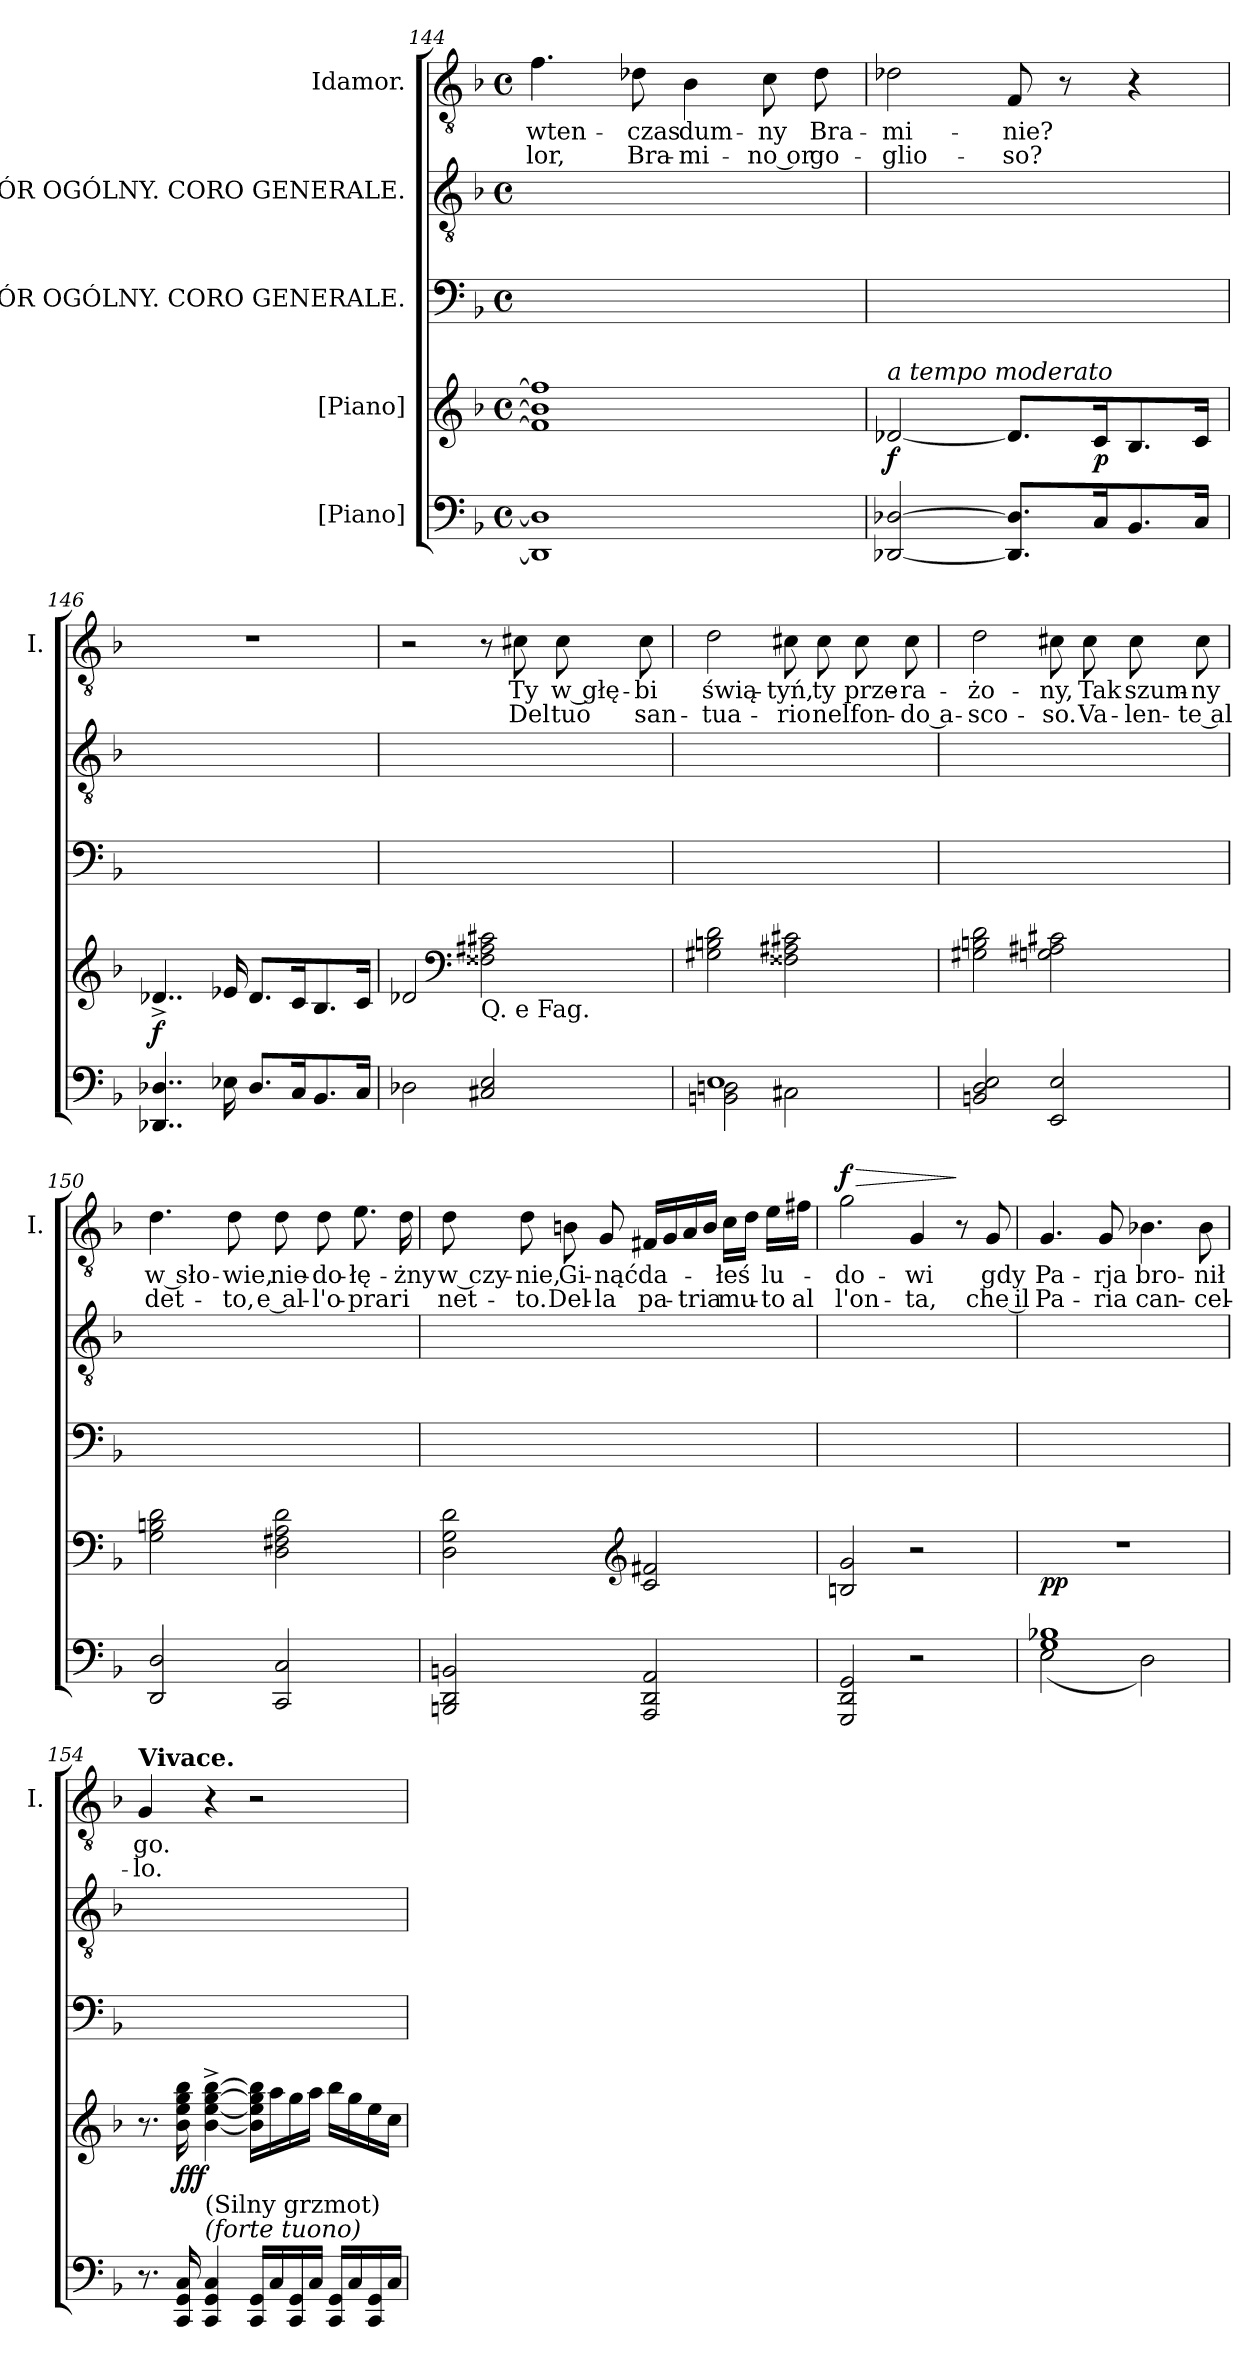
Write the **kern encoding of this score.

**kern	**kern	**dynam	**kern	**kern	**kern	**text	**text	**dynam
*part5	*part4	*part4	*part3	*part2	*part1	*part1	*part1	*part1
*staff5	*staff4	*staff4	*staff3	*staff2	*staff1	*staff1	*staff1	*staff1
*I"[Piano]	*I"[Piano]	*	*I"CHÓR OGÓLNY. CORO GENERALE.	*I"CHÓR OGÓLNY. CORO GENERALE.	*I"Idamor.	*	*	*
*	*	*	*	*	*I'I.	*	*	*
*clefF4	*clefG2	*	*clefF4	*clefGv2	*clefGv2	*	*	*
*k[b-]	*k[b-]	*	*k[b-]	*k[b-]	*k[b-]	*	*	*
*M4/4	*M4/4	*	*M4/4	*M4/4	*M4/4	*	*	*
*met(c)	*met(c)	*	*met(c)	*met(c)	*met(c)	*	*	*
=144	=144	=144	=144	=144	=144	=144	=144	=144
1DD-] 1D-]	1f] 1b-] 1ff]	.	1ryy	1ryy	4.f\	wten-	-lor,	.
.	.	.	.	.	8d-X\	-czas	Bra-	.
.	.	.	.	.	4B-\	dum-	-mi-	.
.	.	.	.	.	8c\	-ny	-no or-	.
.	.	.	.	.	8d-\	Bra-	-go-	.
=145	=145	=145	=145	=145	=145	=145	=145	=145
!	!LO:TX:a:i:t=a tempo moderato	!	!	!	!	!	!	!
[2DD-X/ [2D-X/	[2d-X/	f	1ryy	1ryy	2d-X\	-mi-	-glio-	.
8.DD-]/ 8.D-]/L	8.d-/L]	.	.	.	8F/	-nie?	-so?	.
.	.	.	.	.	8r	.	.	.
16C/K	16c/K	p	.	.	.	.	.	.
8.BB-/	8.B-/	.	.	.	4r	.	.	.
16C/Jk	16c/Jk	.	.	.	.	.	.	.
=146	=146	=146	=146	=146	=146	=146	=146	=146
4..DD-X/ 4..D-X/	4..d-X^/	f	1ryy	1ryy	1r	.	.	.
16E-X\	16e-X/	.	.	.	.	.	.	.
8.D-/L	8.d-/L	.	.	.	.	.	.	.
16C/K	16c/K	.	.	.	.	.	.	.
8.BB-/	8.B-/	.	.	.	.	.	.	.
16C/Jk	16c/Jk	.	.	.	.	.	.	.
=147	=147	=147	=147	=147	=147	=147	=147	=147
2D-X\	2d-X/	.	1ryy	1ryy	2r	.	.	.
*	*clefF4	*	*	*	*	*	*	*
!	!LO:TX:b:t=Q. e Fag.	!	!	!	!	!	!	!
2C#X/ 2E/	2F##X\ 2A#X\ 2c#X\	.	.	.	8r	.	.	.
.	.	.	.	.	8c#X\	Ty	Del	.
.	.	.	.	.	8c#\	w głę-	tuo	.
.	.	.	.	.	8c#\	-bi	san-	.
=148	=148	=148	=148	=148	=148	=148	=148	=148
*^	*	*	*	*	*	*	*	*
1E	2BBn\ 2Dn\	2G#X\ 2Bn\ 2d\	.	1ryy	1ryy	2d\	świą-	-tua-	.
.	2C#X\	2F##X\ 2A#X\ 2c#X\	.	.	.	8c#X\	-tyń,	-rio	.
.	.	.	.	.	.	8c#\	ty	nel	.
.	.	.	.	.	.	8c#\	prze-	fon-	.
.	.	.	.	.	.	8c#\	-ra-	-do a-	.
*v	*v	*	*	*	*	*	*	*	*
=149	=149	=149	=149	=149	=149	=149	=149	=149
2BBn/ 2D/ 2E/	2G#X\ 2Bn\ 2d\	.	1ryy	1ryy	2d\	-żo-	-sco-	.
2EE/ 2E/	2Gn\ 2A#X\ 2c#X\	.	.	.	8c#X\	-ny,	-so.	.
.	.	.	.	.	8c#\	Tak	Va-	.
.	.	.	.	.	8c#\	szum-	-len-	.
.	.	.	.	.	8c#\	-ny	-te al	.
=150	=150	=150	=150	=150	=150	=150	=150	=150
2DD/ 2D/	2G\ 2Bn\ 2d\	.	1ryy	1ryy	4.d\	w sło-	det-	.
.	.	.	.	.	8d\	-wie,	-to,	.
2CC/ 2C/	2D\ 2F#X\ 2A\ 2d\	.	.	.	8d\	nie-	e al-	.
.	.	.	.	.	8d\	-do-	-l'o-	.
.	.	.	.	.	8.e\	-łę-	-prar	.
.	.	.	.	.	16d\	-żny	i	.
=151	=151	=151	=151	=151	=151	=151	=151	=151
2BBBn/ 2DD/ 2BBn/	2D\ 2G\ 2d\	.	1ryy	1ryy	8d\	w czy-	net-	.
.	.	.	.	.	8d\	-nie,	-to.	.
.	.	.	.	.	8Bn\	Gi-	Del-	.
.	.	.	.	.	8G/	-nąć	-la	.
*	*clefG2	*	*	*	*	*	*	*
2AAA/ 2DD/ 2AA/	2c/ 2f#X/	.	.	.	16F#X/LL	da-	pa-	.
.	.	.	.	.	16G/	.	.	.
.	.	.	.	.	16A/	.	-tria	.
.	.	.	.	.	16B/JJ	.	.	.
.	.	.	.	.	16c\LL	-łeś	mu-	.
.	.	.	.	.	16d\JJ	.	.	.
.	.	.	.	.	16e\LL	lu-	-to	.
.	.	.	.	.	16f#X\JJ	.	al	.
=152	=152	=152	=152	=152	=152	=152	=152	=152
!	!	!	!	!	!	!	!	!LO:HP:a
!	!	!	!	!	!	!	!	!LO:DY:n=1:a
2GGG/ 2DD/ 2GG/	2Bn/ 2g/	.	1ryy	1ryy	2g\	-do-	l'on-	> f
2r	2r	.	.	.	4G/	-wi	-ta,	.
.	.	.	.	.	8r	.	.	]
.	.	.	.	.	8G/	gdy	che il	.
=153	=153	=153	=153	=153	=153	=153	=153	=153
*^	*	*	*	*	*	*	*	*
1G 1B-X	(2E\	1r	pp	1ryy	1ryy	4.G/	Pa-	Pa-	.
.	.	.	.	.	.	8G/	-rja	-ria	.
.	2D\)	.	.	.	.	4.B-X\	bro-	can-	.
.	.	.	.	.	.	8B-\	-nił	-cel-	.
*v	*v	*	*	*	*	*	*	*	*
=154	=154	=154	=154	=154	=154	=154	=154	=154
!	!	!	!	!	!LO:TX:a:B:t=Vivace.	!	!	!
8.r	8.r	.	1ryy	1ryy	4G/	go.	-lo.	.
16CC/ 16GG/ 16C/	16b-\ 16ee\ 16gg\ 16bb-\	fff	.	.	.	.	.	.
!	!LO:TX:b:t=(Silny grzmot)	!	!	!	!	!	!	!
!	!LO:TX:b:i:t=(forte tuono)	!	!	!	!	!	!	!
4CC/ 4GG/ 4C/	[4b-^\ [4ee^\ [4gg^\ [4bb-^\	.	.	.	4r	.	.	.
16CC/ 16GG/LL	16b-]\ 16ee]\ 16gg]\ 16bb-]\LL	.	.	.	2r	.	.	.
16C/	16aa\	.	.	.	.	.	.	.
16CC/ 16GG/	16gg\	.	.	.	.	.	.	.
16C/JJ	16aa\JJ	.	.	.	.	.	.	.
16CC/ 16GG/LL	16bb-\LL	.	.	.	.	.	.	.
16C/	16gg\	.	.	.	.	.	.	.
16CC/ 16GG/	16ee\	.	.	.	.	.	.	.
16C/JJ	16cc\JJ	.	.	.	.	.	.	.
=	=	=	=	=	=	=	=	=
*-	*-	*-	*-	*-	*-	*-	*-	*-
